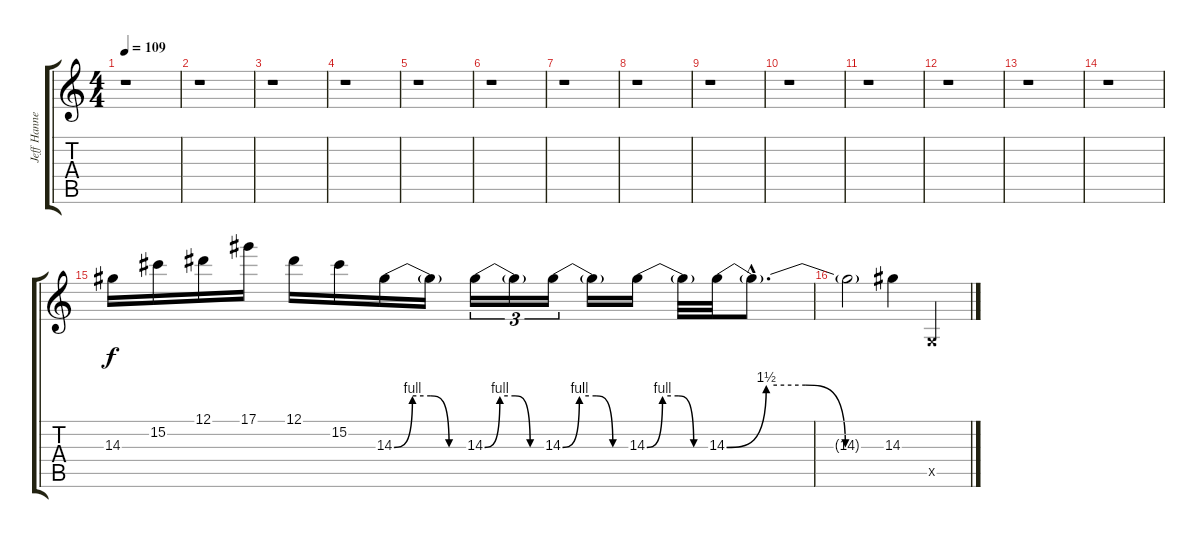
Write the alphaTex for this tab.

\track ("Jeff Hanneman Solo" "Jeff Hanne") {instrument distortionguitar}
\staff {score tabs}
\tuning (Eb4 Bb3 Gb3 Db3 Ab2 Eb2) {hide}
\ts (4 4)
\tempo 109
\clef g2
\ks c
r.1{dy f} |
r.1 |
r.1 |
r.1 |
r.1 |
r.1 |
r.1 |
r.1 |
r.1 |
r.1 |
r.1 |
r.1 |
r.1 |
r.1 |
14.3.16 15.2.16 12.1.16 17.1.16 12.1.16 15.2.16 14.3{be (custom 0 0 15 4 30 4 45 0 60 0)}.16 14.3{t}.16 14.3{be (custom 0 0 15 4 30 4 45 0 60 0)}.16{tu (3 2)} 14.3{t}.16{tu (3 2)} 14.3{be (custom 0 0 15 4 30 4 45 0 60 0)}.16{tu (3 2)} 14.3{t}.16 14.3{be (custom 0 0 15 4 30 4 45 0 60 0)}.16 14.3{t}.32 14.3{be (custom 0 0 15 6 30 6 45 0 60 0)}.32 14.3{hac t}.8{d} |
14.3{t}.2 14.3.4 -1.5{x}.4
